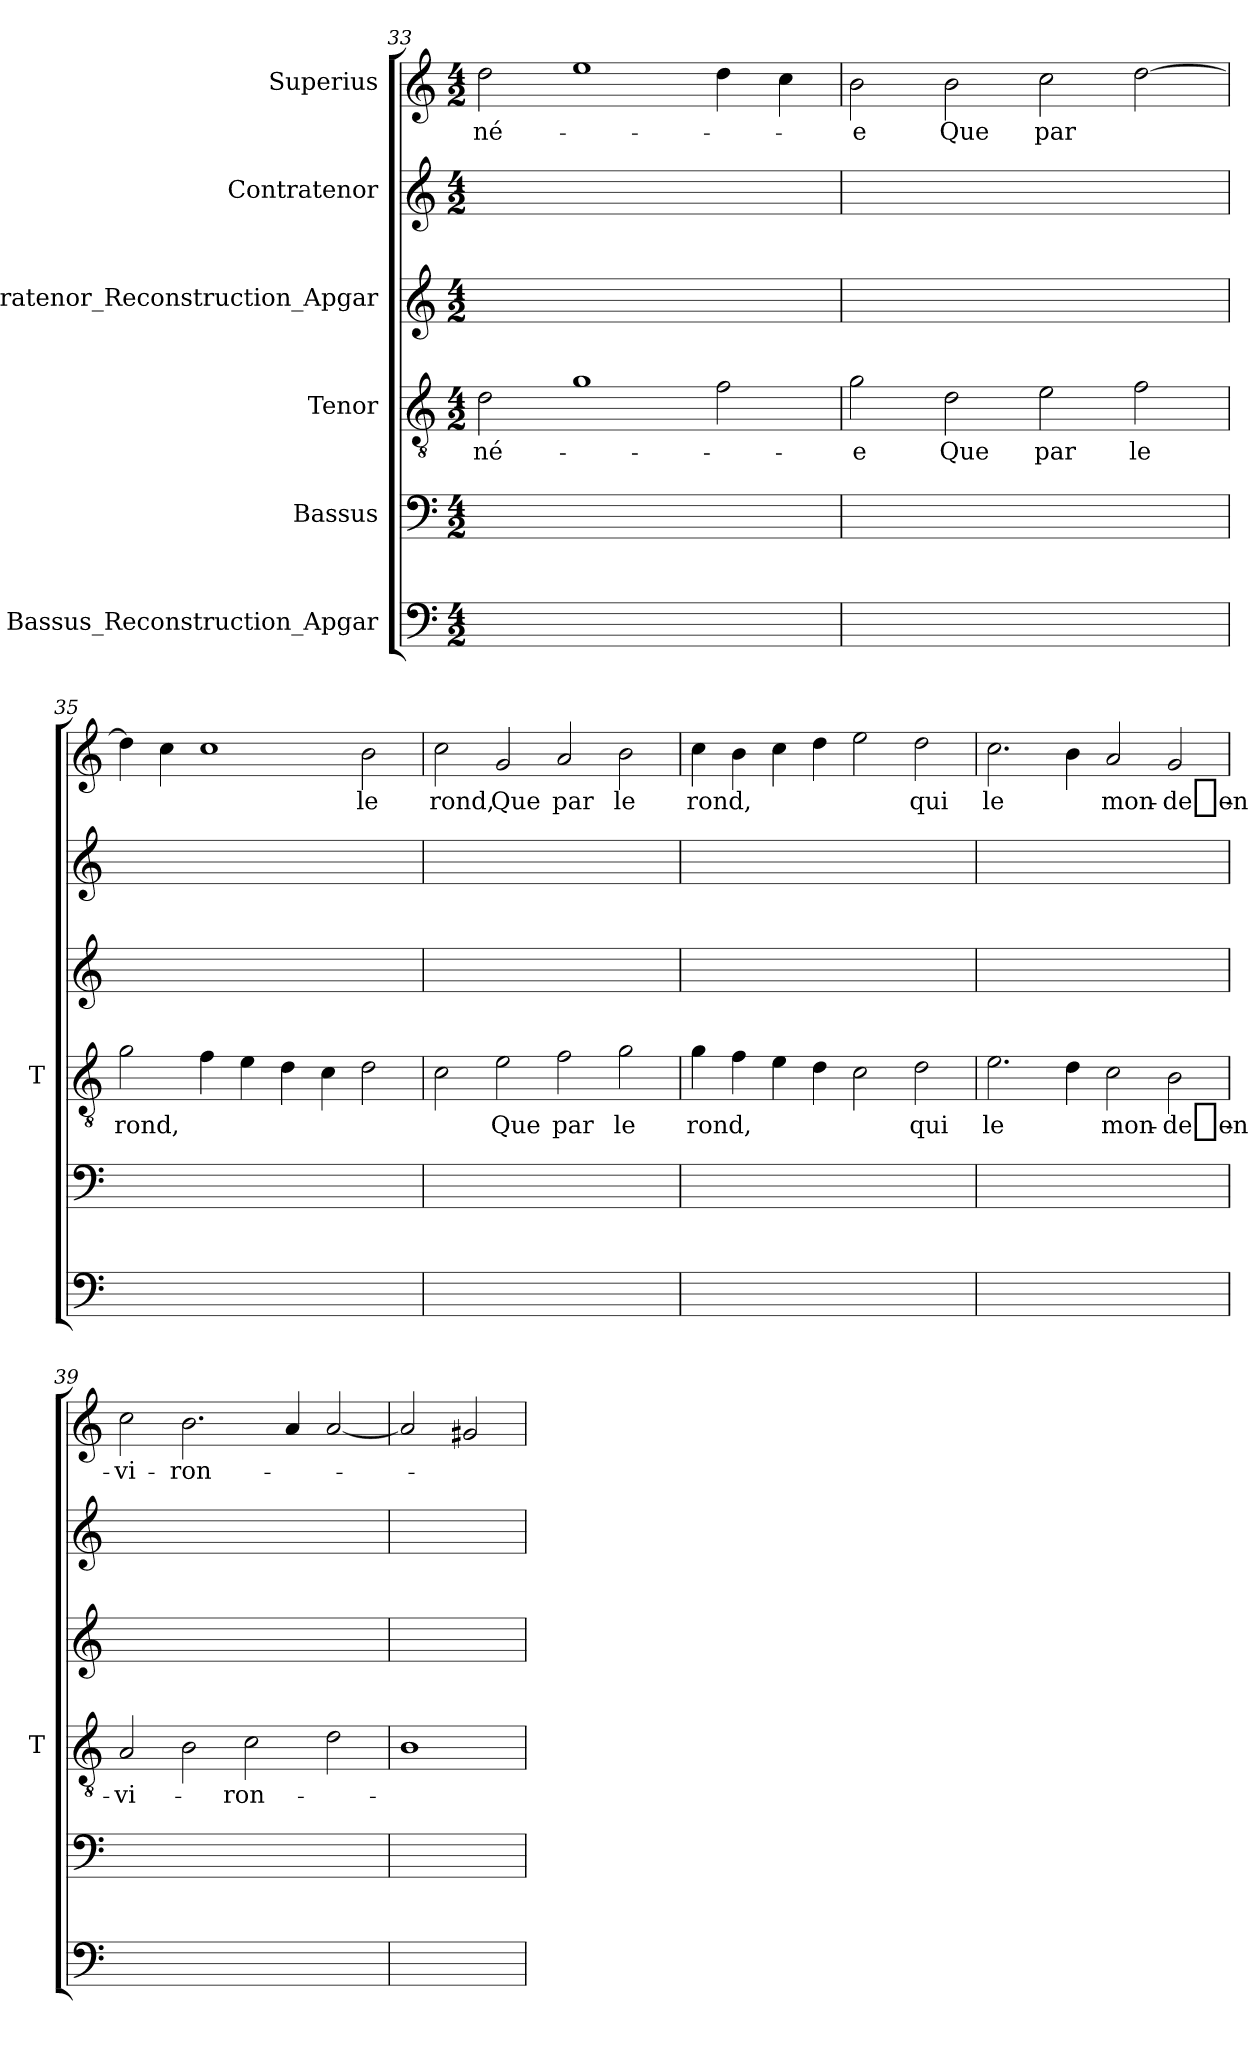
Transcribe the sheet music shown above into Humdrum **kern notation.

**kern	**kern	**kern	**text	**kern	**kern	**kern	**text
*part6	*part5	*part4	*part4	*part3	*part2	*part1	*part1
*staff6	*staff5	*staff4	*staff4	*staff3	*staff2	*staff1	*staff1
*I"Bassus_Reconstruction_Apgar	*I"Bassus	*I"Tenor	*	*I"Contratenor_Reconstruction_Apgar	*I"Contratenor	*I"Superius	*
*	*	*I'T	*	*	*	*	*
*clefF4	*clefF4	*clefGv2	*	*clefG2	*clefG2	*clefG2	*
*k[]	*k[]	*k[]	*	*k[]	*k[]	*k[]	*
*M4/2	*M4/2	*M4/2	*	*M4/2	*M4/2	*M4/2	*
=33	=33	=33	=33	=33	=33	=33	=33
0ryy	0ryy	2d	né-	0ryy	0ryy	2dd	né-
.	.	1g	.	.	.	1ee	.
.	.	2f	.	.	.	4dd	.
.	.	.	.	.	.	4cc	.
=34	=34	=34	=34	=34	=34	=34	=34
0ryy	0ryy	2g	-e	0ryy	0ryy	2b	-e
.	.	2d	-Que	.	.	2b	-Que
.	.	2e	-par	.	.	2cc	-par
.	.	2f	-le	.	.	[2dd	.
=35	=35	=35	=35	=35	=35	=35	=35
0ryy	0ryy	2g	-rond,	0ryy	0ryy	4dd]	.
.	.	.	.	.	.	4cc	.
.	.	4f	.	.	.	1cc	.
.	.	4e	.	.	.	.	.
.	.	4d	.	.	.	.	.
.	.	4c	.	.	.	.	.
.	.	2d	.	.	.	2b	-le
=36	=36	=36	=36	=36	=36	=36	=36
0ryy	0ryy	2c	.	0ryy	0ryy	2cc	-rond,
.	.	2e	-Que	.	.	2g	-Que
.	.	2f	-par	.	.	2a	-par
.	.	2g	-le	.	.	2b	-le
=37	=37	=37	=37	=37	=37	=37	=37
0ryy	0ryy	4g	-rond,	0ryy	0ryy	4cc	-rond,
.	.	4f	.	.	.	4b	.
.	.	4e	.	.	.	4cc	.
.	.	4d	.	.	.	4dd	.
.	.	2c	.	.	.	2ee	.
.	.	2d	-qui	.	.	2dd	-qui
=38	=38	=38	=38	=38	=38	=38	=38
0ryy	0ryy	2.e	-le	0ryy	0ryy	2.cc	-le
.	.	4d	.	.	.	4b	.
.	.	2c	mon-	.	.	2a	mon-
.	.	2B	de_en-	.	.	2g	de_en-
=39	=39	=39	=39	=39	=39	=39	=39
0ryy	0ryy	2A	vi-	0ryy	0ryy	2cc	vi-
.	.	2B	.	.	.	2.b	ron-
.	.	2c	ron-	.	.	.	.
.	.	.	.	.	.	4a	.
.	.	2d	.	.	.	[2a	.
=40	=40	=40	=40	=40	=40	=40	=40
1ryy	1ryy	1B	.	1ryy	1ryy	2a]	.
.	.	.	.	.	.	2g#X	.
=	=	=	=	=	=	=	=
*-	*-	*-	*-	*-	*-	*-	*-
